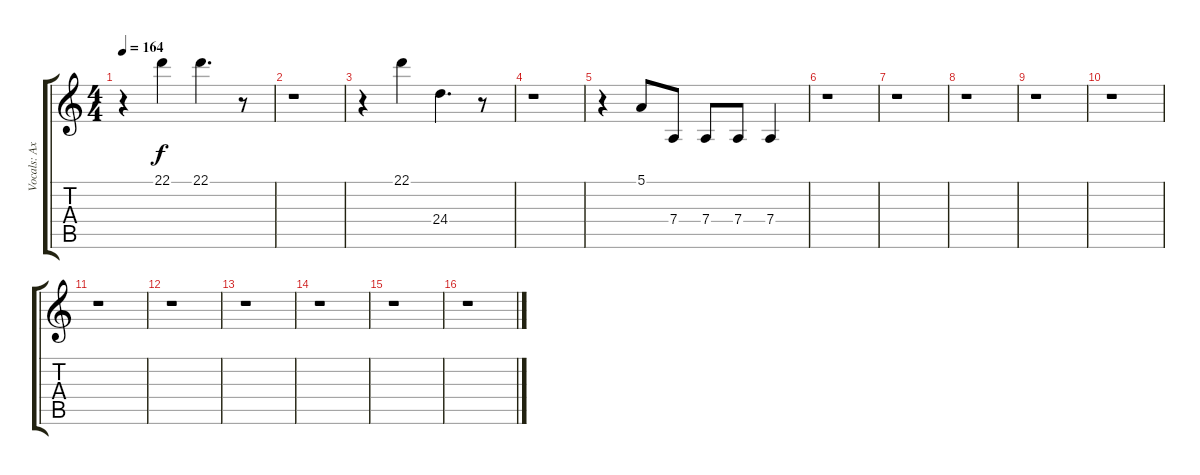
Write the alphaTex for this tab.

\track ("Vocals: Axl Rose" "Vocals: Ax") {instrument lead2sawtooth}
\staff {score tabs}
\tuning (E4 B3 G3 D3 A2 E2) {hide}
\ts (4 4)
\tempo 164
\clef g2
\ks c
r.4{dy f} 22.1.4 22.1.4{d} r.8 |
r.1 |
r.4 22.1.4 24.4.4{d} r.8 |
r.1 |
r.4 5.1.8 7.4.8 7.4.8 7.4.8 7.4.4 |
r.1 |
r.1 |
r.1 |
r.1 |
r.1 |
r.1 |
r.1 |
r.1 |
r.1 |
r.1 |
r.1
